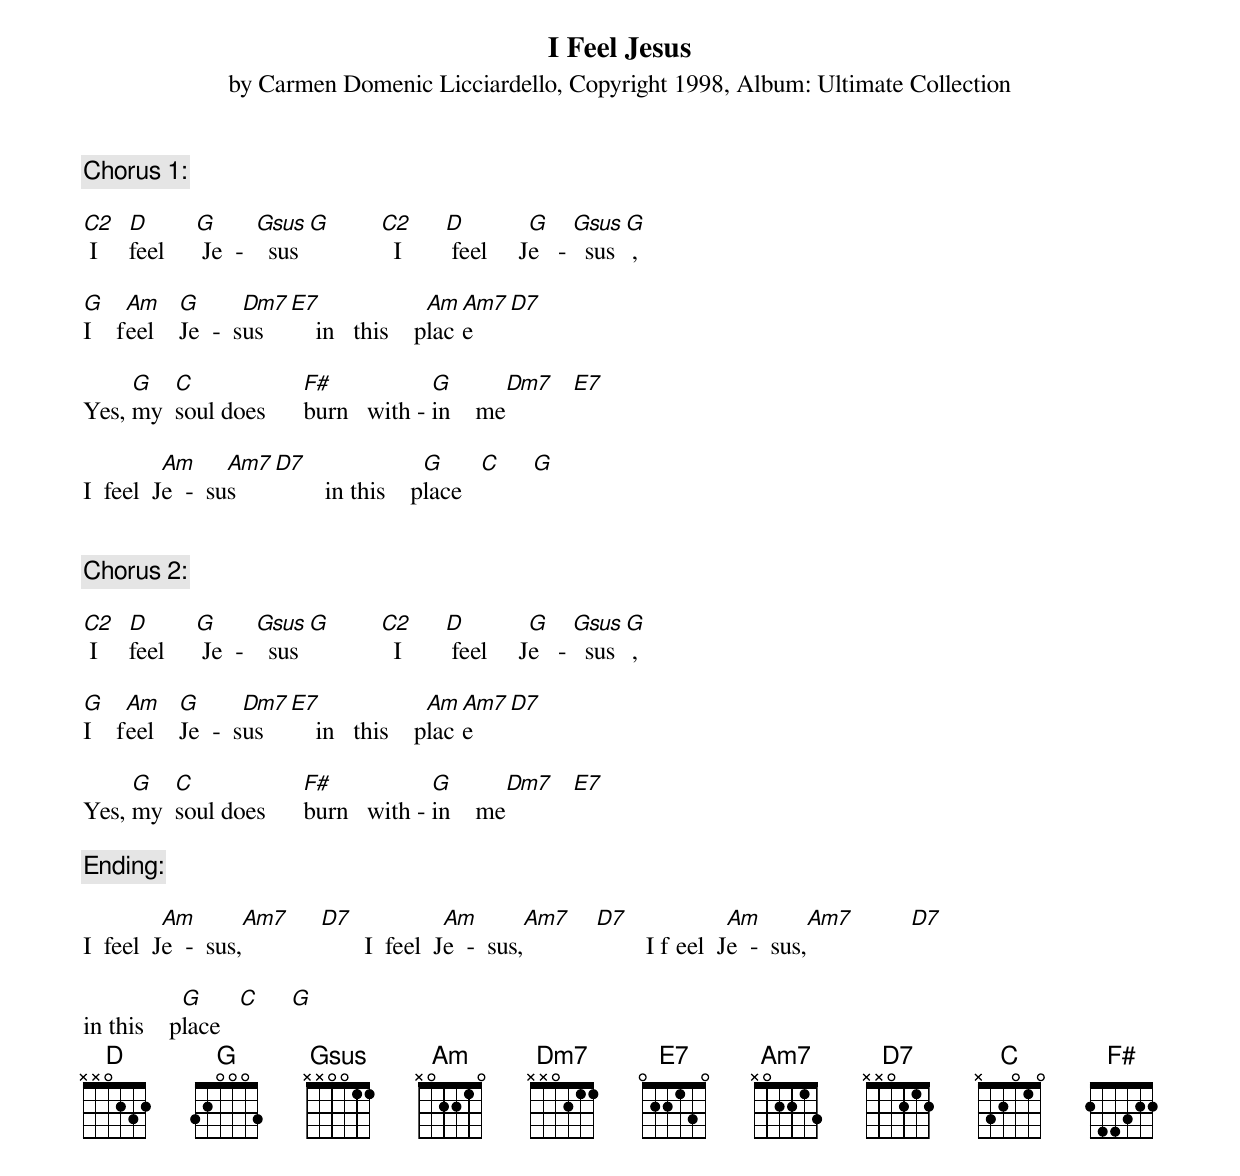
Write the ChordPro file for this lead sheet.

{title:I Feel Jesus}
{subtitle:by Carmen Domenic Licciardello, Copyright 1998, Album: Ultimate Collection}


{c: Chorus 1: }

[C2] I     [D]feel     [G] Je  -  [Gsus]  sus [G]        [C2]  I       [D] feel     J[G]e   - [Gsus]  sus [G] ,

[G]I    f[Am]eel    [G]Je  -  s[Dm7]us    [E7]    in   this    p[Am]lac[Am7]e   [D7]

Yes, [G]my  [C]soul does      [F#]burn   with - [G]in    me[Dm7]   [E7]

I  feel  J[Am]e  -  su[Am7]s   [D7]        in this    p[G]lace   [C]     [G]


{c: Chorus 2: }

[C2] I     [D]feel     [G] Je  -  [Gsus]  sus [G]        [C2]  I       [D] feel     J[G]e   - [Gsus]  sus [G] ,

[G]I    f[Am]eel    [G]Je  -  s[Dm7]us    [E7]    in   this    p[Am]lac[Am7]e   [D7]

Yes, [G]my  [C]soul does      [F#]burn   with - [G]in    me[Dm7]   [E7]

{c: Ending: }

I  feel  J[Am]e  -  sus,[Am7]     [D7]       I  feel  J[Am]e  -  sus,[Am7]    [D7]        I f eel  J[Am]e  -  sus,[Am7]         [D7]

in this    p[G]lace   [C]     [G]
